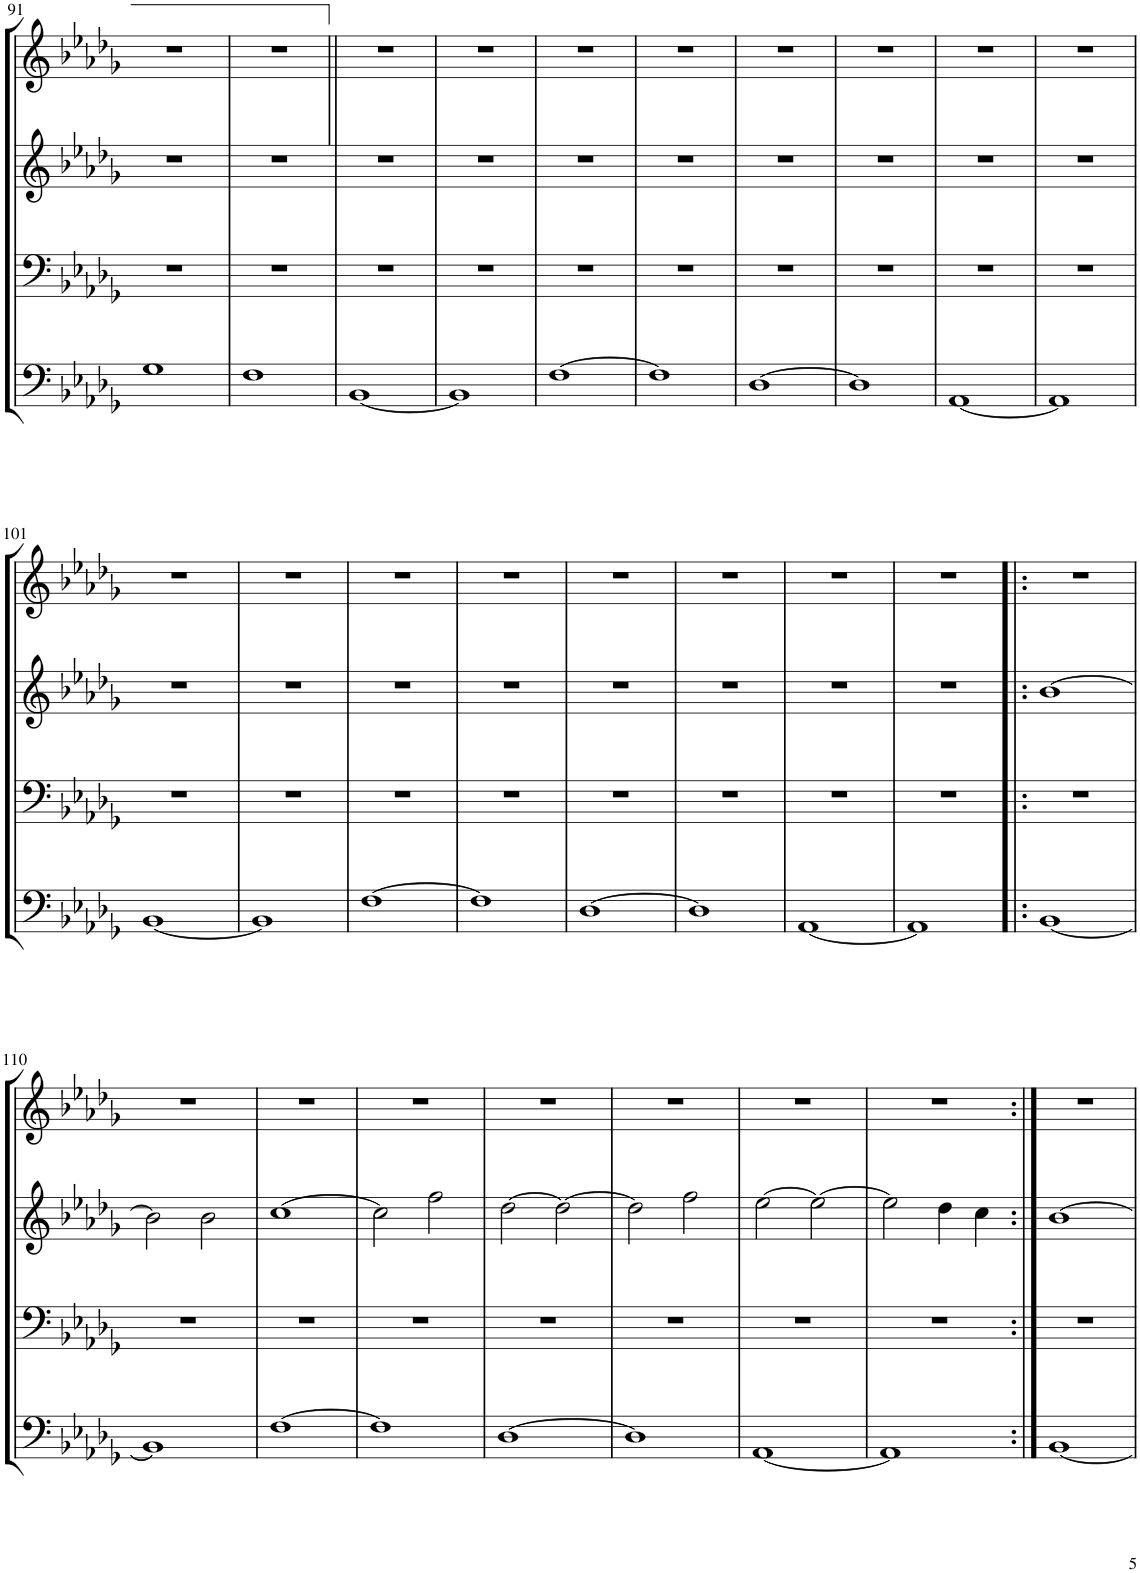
**kern	**kern	**kern	**kern
*part4	*part3	*part2	*part1
*staff4	*staff3	*staff2	*staff1
*I"Tuba	*I"Trombone	*I"Bb Trumpet 2	*I"Bb Trumpet 1
*I'Tba	*I'Trb	*I'Tpt	*I'Tpt
!!LO:PB:g=z
*clefF4	*clefF4	*clefG2	*clefG2
*	*	*ITrd1c2	*ITrd1c2
*k[b-e-a-d-g-]	*k[b-e-a-d-g-]	*k[b-e-a-d-g-]	*k[b-e-a-d-g-]
*M4/4	*M4/4	*M4/4	*M4/4
=91	=91	=91	=91
1G-	1r	1r	1r
=92	=92	=92	=92
1F	1r	1r	1r
=93||	=93||	=93||	=93||
[1BB-	1r	1r	1r
=94	=94	=94	=94
1BB-]	1r	1r	1r
=95	=95	=95	=95
[1F	1r	1r	1r
=96	=96	=96	=96
1F]	1r	1r	1r
=97	=97	=97	=97
[1D-	1r	1r	1r
=98	=98	=98	=98
1D-]	1r	1r	1r
=99	=99	=99	=99
[1AA-	1r	1r	1r
=100	=100	=100	=100
1AA-]	1r	1r	1r
!!LO:LB:g=z
=101	=101	=101	=101
[1BB-	1r	1r	1r
=102	=102	=102	=102
1BB-]	1r	1r	1r
=103	=103	=103	=103
[1F	1r	1r	1r
=104	=104	=104	=104
1F]	1r	1r	1r
=105	=105	=105	=105
[1D-	1r	1r	1r
=106	=106	=106	=106
1D-]	1r	1r	1r
=107	=107	=107	=107
[1AA-	1r	1r	1r
=108	=108	=108	=108
1AA-]	1r	1r	1r
=109!|:	=109!|:	=109!|:	=109!|:
[1BB-	1r	[1b-	1r
!!LO:LB:g=z
=110	=110	=110	=110
1BB-]	1r	2b-\]	1r
.	.	2b-\	.
=111	=111	=111	=111
[1F	1r	[1cc	1r
=112	=112	=112	=112
1F]	1r	2cc\]	1r
.	.	2ff\	.
=113	=113	=113	=113
[1D-	1r	[2dd-\	1r
.	.	2dd-\_	.
=114	=114	=114	=114
1D-]	1r	2dd-\]	1r
.	.	2ff\	.
=115	=115	=115	=115
[1AA-	1r	[2ee-\	1r
.	.	2ee-\_	.
=116	=116	=116	=116
1AA-]	1r	2ee-\]	1r
.	.	4dd-\	.
.	.	4cc\	.
=117:|!	=117:|!	=117:|!	=117:|!
[1BB-	1r	[1b-	1r
=	=	=	=
*-	*-	*-	*-
